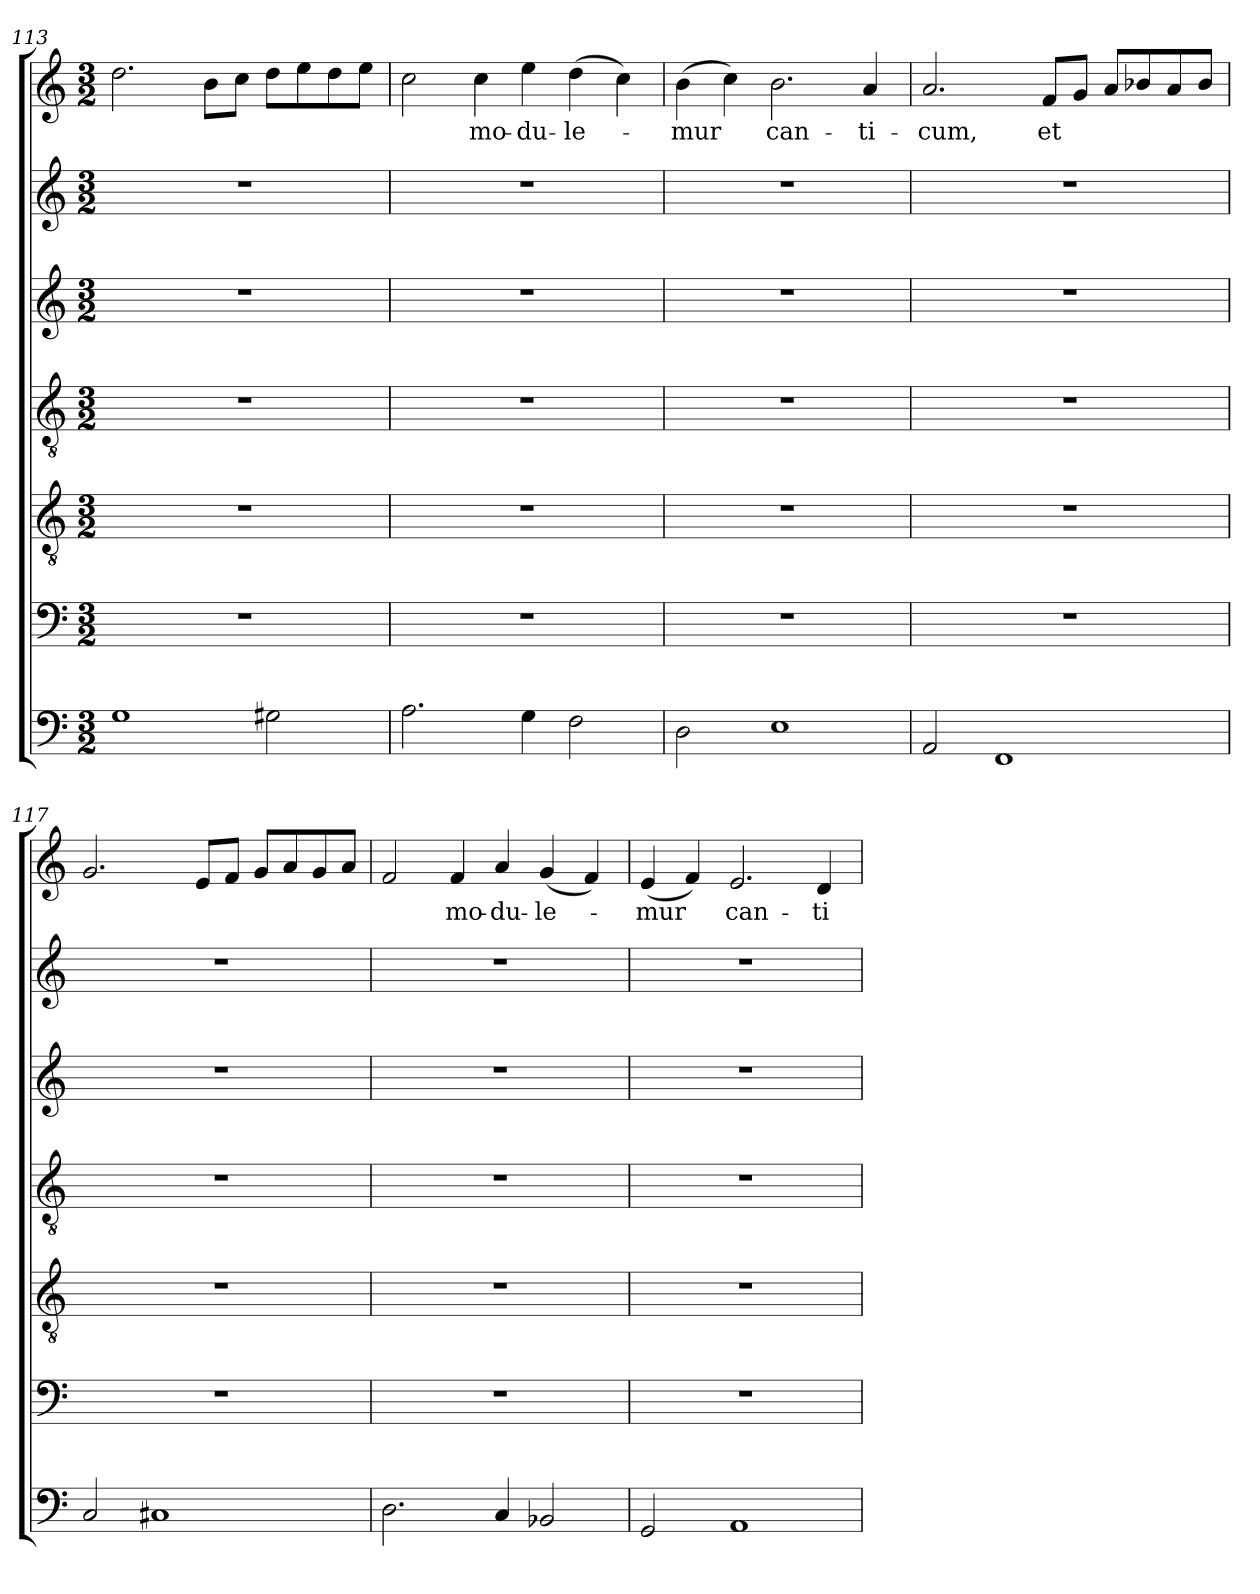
**kern	**kern	**kern	**kern	**kern	**kern	**kern	**text
*part7	*part6	*part5	*part4	*part3	*part2	*part1	*part1
*staff7	*staff6	*staff5	*staff4	*staff3	*staff2	*staff1	*staff1
!!LO:LB:g=z
*clefF4	*clefF4	*clefGv2	*clefGv2	*clefG2	*clefG2	*clefG2	*
*	*ITrd8c14	*	*	*	*	*	*
*k[]	*k[]	*k[]	*k[]	*k[]	*k[]	*k[]	*
*C:	*C:	*C:	*C:	*C:	*C:	*C:	*
*M3/2	*M3/2	*M3/2	*M3/2	*M3/2	*M3/2	*M3/2	*
=113	=113	=113	=113	=113	=113	=113	=113
1G	1.r	1.r	1.r	1.r	1.r	2.dd\	.
.	.	.	.	.	.	8b\L	.
.	.	.	.	.	.	8cc\J	.
2G#X\	.	.	.	.	.	8dd\L	.
.	.	.	.	.	.	8ee\	.
.	.	.	.	.	.	8dd\	.
.	.	.	.	.	.	8ee\J	.
=114	=114	=114	=114	=114	=114	=114	=114
2.A\	1.r	1.r	1.r	1.r	1.r	2cc\	.
!	!	!	!	!	!	!	!LO:LY:b
.	.	.	.	.	.	4cc\	mo-
!	!	!	!	!	!	!	!LO:LY:b
4G\	.	.	.	.	.	4ee\	-du-
!	!	!	!	!	!	!	!LO:LY:b
2F\	.	.	.	.	.	(>4dd\	-le-
.	.	.	.	.	.	4cc\)	.
=115	=115	=115	=115	=115	=115	=115	=115
!	!	!	!	!	!	!	!LO:LY:b
2D\	1.r	1.r	1.r	1.r	1.r	(>4b\	-mur
.	.	.	.	.	.	4cc\)	.
!	!	!	!	!	!	!	!LO:LY:b
1E	.	.	.	.	.	2.b\	can-
!	!	!	!	!	!	!	!LO:LY:b
.	.	.	.	.	.	4a/	-ti-
=116	=116	=116	=116	=116	=116	=116	=116
!	!	!	!	!	!	!	!LO:LY:b
2AA/	1.r	1.r	1.r	1.r	1.r	2.a/	-cum,
1FF	.	.	.	.	.	.	.
!	!	!	!	!	!	!	!LO:LY:b
.	.	.	.	.	.	8f/L	et
.	.	.	.	.	.	8g/J	.
.	.	.	.	.	.	8a/L	.
.	.	.	.	.	.	8b-X/	.
.	.	.	.	.	.	8a/	.
.	.	.	.	.	.	8b-/J	.
=117	=117	=117	=117	=117	=117	=117	=117
2C/	1.r	1.r	1.r	1.r	1.r	2.g/	.
1C#X	.	.	.	.	.	.	.
.	.	.	.	.	.	8e/L	.
.	.	.	.	.	.	8f/J	.
.	.	.	.	.	.	8g/L	.
.	.	.	.	.	.	8a/	.
.	.	.	.	.	.	8g/	.
.	.	.	.	.	.	8a/J	.
!!LO:LB:g=z
=118	=118	=118	=118	=118	=118	=118	=118
2.D\	1.r	1.r	1.r	1.r	1.r	2f/	.
!	!	!	!	!	!	!	!LO:LY:b
.	.	.	.	.	.	4f/	mo-
!	!	!	!	!	!	!	!LO:LY:b
4C/	.	.	.	.	.	4a/	-du-
!	!	!	!	!	!	!	!LO:LY:b
2BB-X/	.	.	.	.	.	(<4g/	-le-
.	.	.	.	.	.	4f/)	.
=119	=119	=119	=119	=119	=119	=119	=119
!	!	!	!	!	!	!	!LO:LY:b
2GG/	1.r	1.r	1.r	1.r	1.r	(<4e/	-mur
.	.	.	.	.	.	4f/)	.
!	!	!	!	!	!	!	!LO:LY:b
1AA	.	.	.	.	.	2.e/	can-
!	!	!	!	!	!	!	!LO:LY:b
.	.	.	.	.	.	4d/	-ti-
=	=	=	=	=	=	=	=
*-	*-	*-	*-	*-	*-	*-	*-
